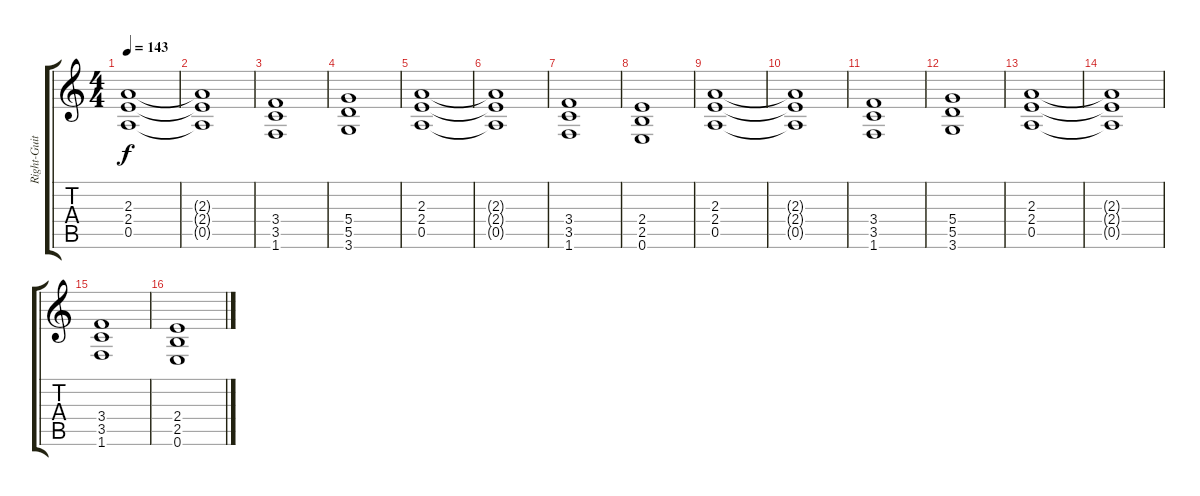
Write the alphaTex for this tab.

\track ("Right-Guitar" "Right-Guit") {instrument distortionguitar}
\staff {score tabs}
\tuning (E4 B3 G3 D3 A2 E2) {hide}
\ts (4 4)
\tempo 143
\clef g2
\ks c
(2.3 2.4 0.5).1{dy f} |
(2.3{t} 2.4{t} 0.5{t}).1 |
(3.4 3.5 1.6).1 |
(5.4 5.5 3.6).1 |
(2.3 2.4 0.5).1 |
(2.3{t} 2.4{t} 0.5{t}).1 |
(3.4 3.5 1.6).1 |
(2.4 2.5 0.6).1 |
(2.3 2.4 0.5).1 |
(2.3{t} 2.4{t} 0.5{t}).1 |
(3.4 3.5 1.6).1 |
(5.4 5.5 3.6).1 |
(2.3 2.4 0.5).1 |
(2.3{t} 2.4{t} 0.5{t}).1 |
(3.4 3.5 1.6).1 |
(2.4 2.5 0.6).1
